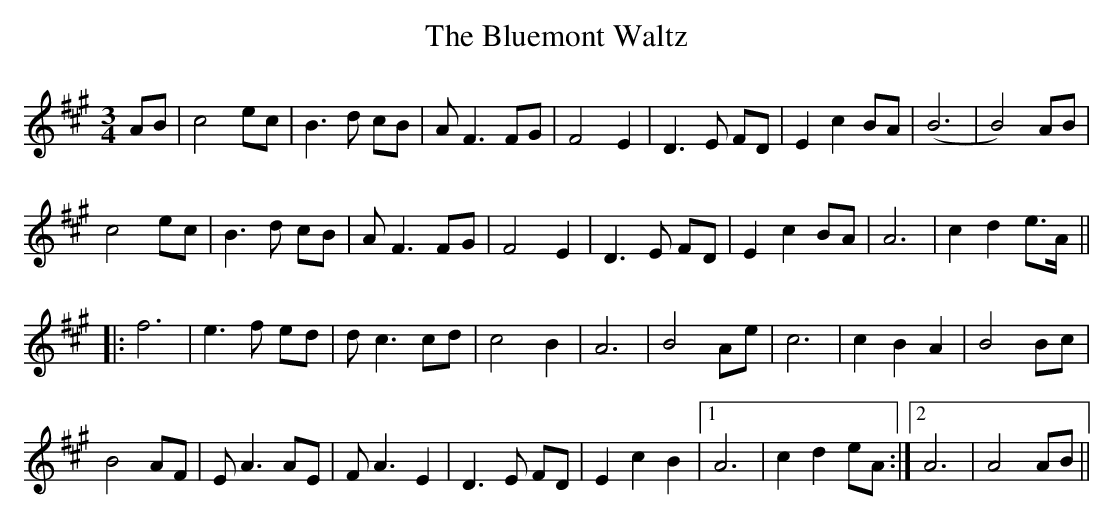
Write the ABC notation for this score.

X:1
T:The Bluemont Waltz
M:3/4
L:1/8
K:A
AB|c4 ec|B3 d cB|A F3 FG|F4 E2|\
D3 E FD|E2 c2 BA|(B6|B4)AB|
c4 ec|B3 d cB|A F3 FG|F4 E2|\
D3 E FD|E2 c2 BA|A6|c2 d2 e>A||
|:f6|e3 f ed|d c3 cd|c4 B2|\
A6|B4 Ae|c6|c2 B2 A2|B4 Bc|
B4 AF|E A3 AE|F A3 E2|D3 E FD|\
E2 c2 B2|1 A6|c2 d2 eA:|2 A6|A4 AB ||
